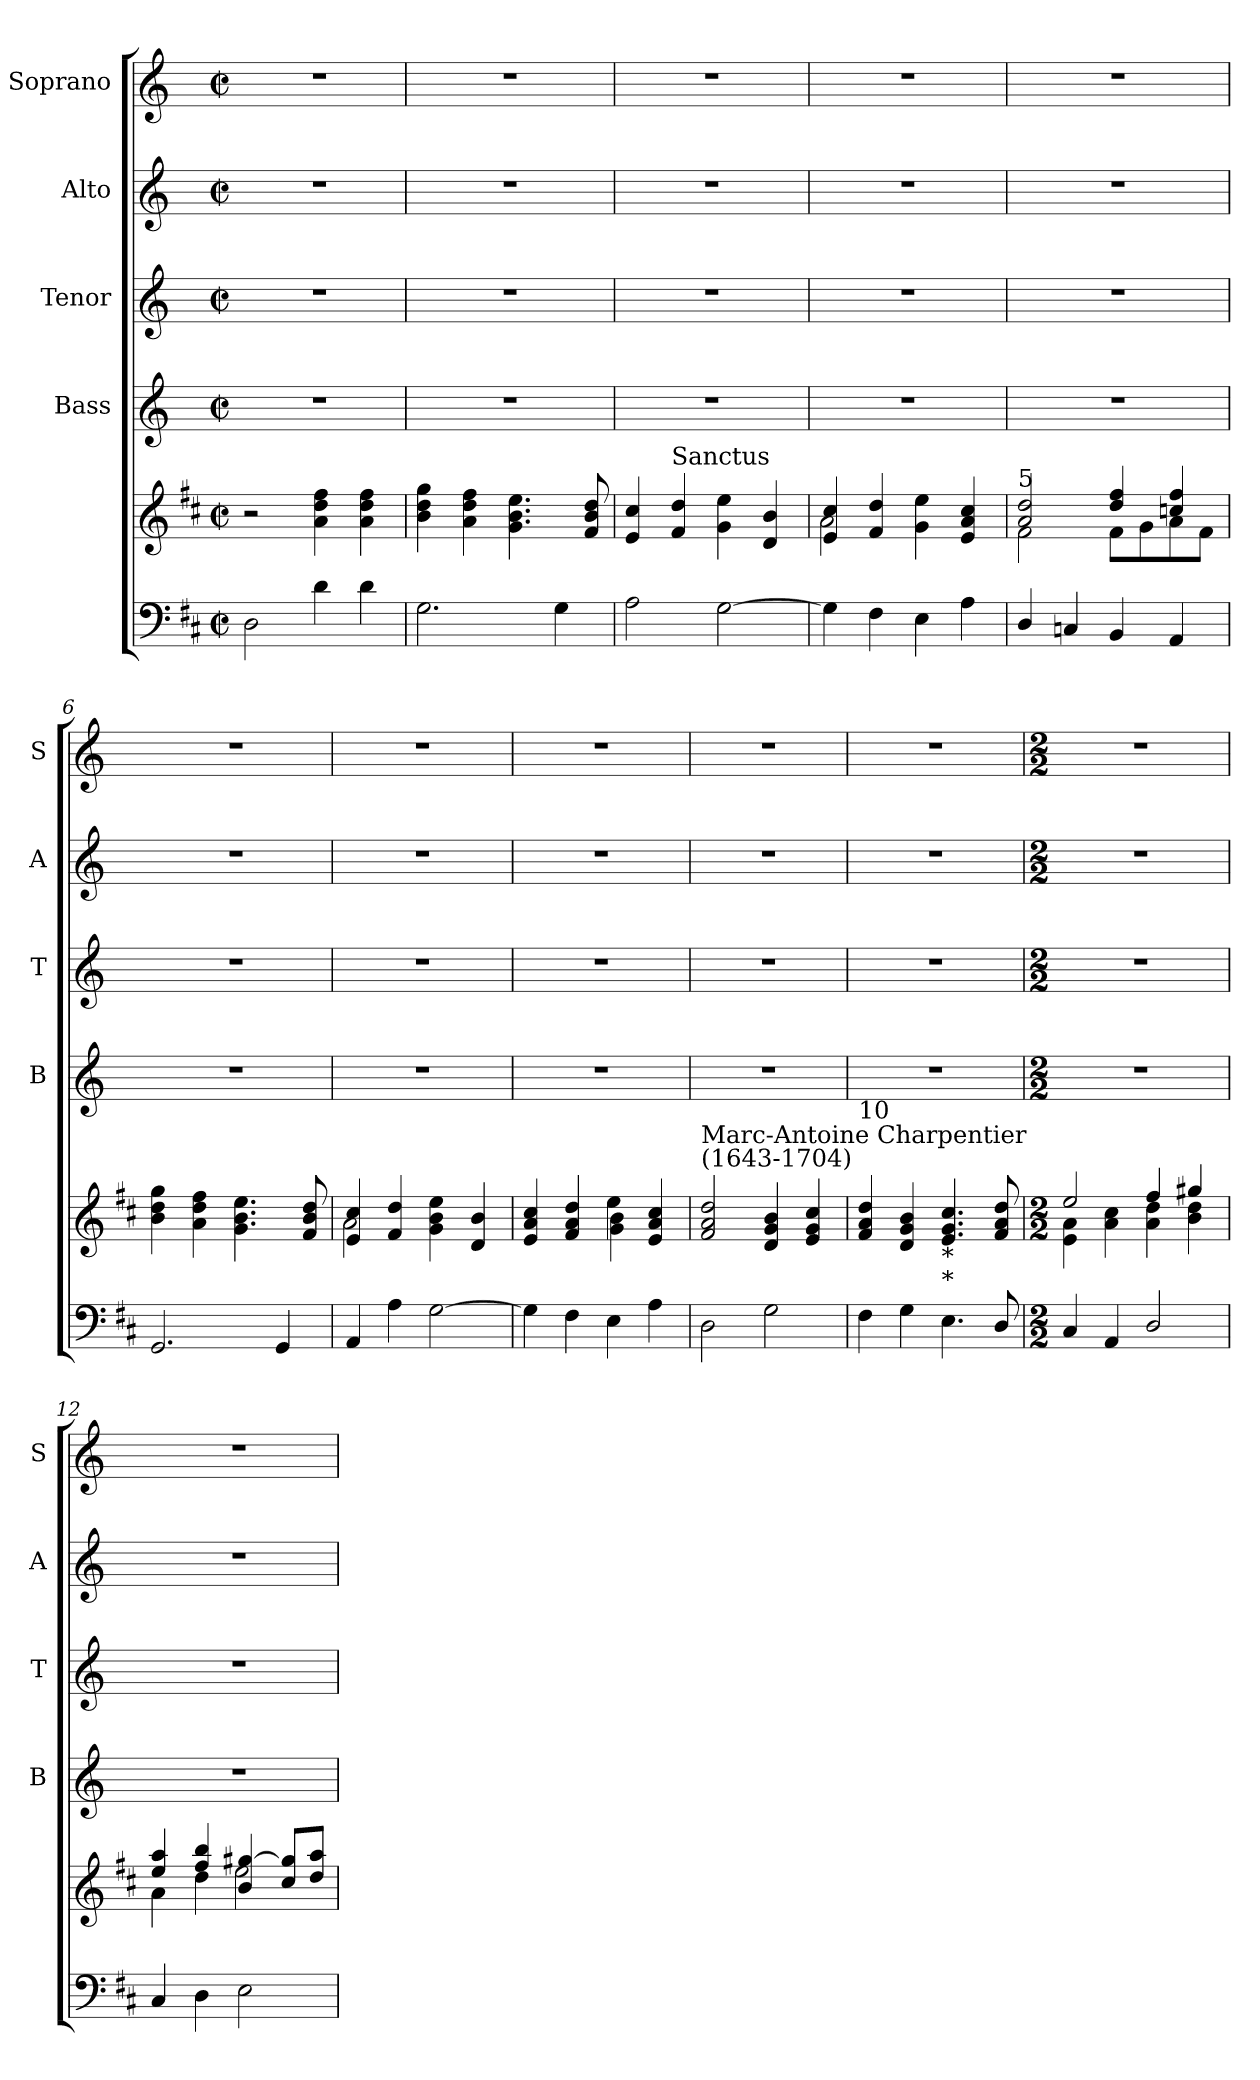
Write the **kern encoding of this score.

**kern	**kern	**kern	**kern	**kern	**kern
*part6	*part5	*part4	*part3	*part2	*part1
*staff6	*staff5	*staff4	*staff3	*staff2	*staff1
*	*	*I"Bass	*I"Tenor	*I"Alto	*I"Soprano
*	*	*I'B	*I'T	*I'A	*I'S
*clefF4	*clefG2	*clefG2	*clefG2	*clefG2	*clefG2
*k[f#c#]	*k[f#c#]	*k[]	*k[]	*k[]	*k[]
*D:	*D:	*C:	*C:	*C:	*C:
*M2/2	*M2/2	*M2/2	*M2/2	*M2/2	*M2/2
*met(c|)	*met(c|)	*met(c|)	*met(c|)	*met(c|)	*met(c|)
=1	=1	=1	=1	=1	=1
*	*^	*	*	*	*
2D\	2r	2ryy	1r	1r	1r	1r
4d\	4a\ 4dd\ 4ff#\	2ryy	.	.	.	.
4d\	4a\ 4dd\ 4ff#\	.	.	.	.	.
=2	=2	=2	=2	=2	=2	=2
2.G\	4b\ 4dd\ 4gg\	2ryy	1r	1r	1r	1r
.	4a\ 4dd\ 4ff#\	.	.	.	.	.
.	4.g\ 4.b\ 4.ee\	2ryy	.	.	.	.
4G\	.	.	.	.	.	.
.	8f#/ 8b/ 8dd/	.	.	.	.	.
=3	=3	=3	=3	=3	=3	=3
2A\	4e/ 4cc#/	2ryy	1r	1r	1r	1r
!	!LO:TX:a:t=Sanctus	!	!	!	!	!
.	4f#/ 4dd/	.	.	.	.	.
[2G\	4g\ 4ee\	2ryy	.	.	.	.
.	4d/ 4b/	.	.	.	.	.
=4	=4	=4	=4	=4	=4	=4
4G\]	4e/ 4cc#/	2a\	1r	1r	1r	1r
4F#\	4f#/ 4dd/	.	.	.	.	.
4E\	4g\ 4ee\	2ryy	.	.	.	.
4A\	4e/ 4a/ 4cc#/	.	.	.	.	.
=5	=5	=5	=5	=5	=5	=5
!	!LO:TX:a:t=5	!	!	!	!	!
4D/	2a/ 2dd/	2f#\	1r	1r	1r	1r
4Cn/	.	.	.	.	.	.
4BB/	4dd/ 4ff#/	8f#\L	.	.	.	.
.	.	8g\	.	.	.	.
4AA/	4ccn/ 4ff#/	8a\	.	.	.	.
.	.	8f#\J	.	.	.	.
=6	=6	=6	=6	=6	=6	=6
2.GG/	4b\ 4dd\ 4gg\	2ryy	1r	1r	1r	1r
.	4a\ 4dd\ 4ff#\	.	.	.	.	.
.	4.g\ 4.b\ 4.ee\	2ryy	.	.	.	.
4GG/	.	.	.	.	.	.
.	8f#/ 8b/ 8dd/	.	.	.	.	.
=7	=7	=7	=7	=7	=7	=7
4AA/	4e/ 4cc#/	2a\	1r	1r	1r	1r
4A\	4f#/ 4dd/	.	.	.	.	.
[2G\	4g\ 4b\ 4ee\	2ryy	.	.	.	.
.	4d/ 4b/	.	.	.	.	.
=8	=8	=8	=8	=8	=8	=8
4G\]	4e/ 4a/ 4cc#/	2ryy	1r	1r	1r	1r
4F#\	4f#/ 4a/ 4dd/	.	.	.	.	.
4E\	4ee\	4g\ 4b\	.	.	.	.
4A\	4e/ 4a/ 4cc#/	4ryy	.	.	.	.
=9	=9	=9	=9	=9	=9	=9
!	!LO:TX:a:t=Marc-Antoine Charpentier\n(1643-1704)	!	!	!	!	!
2D\	2f#/ 2a/ 2dd/	2ryy	1r	1r	1r	1r
2G\	4d/ 4g/ 4b/	2ryy	.	.	.	.
.	4e/ 4g/ 4cc#/	.	.	.	.	.
=10	=10	=10	=10	=10	=10	=10
!	!LO:TX:a:t=10	!	!	!	!	!
4F#\	4f#/ 4a/ 4dd/	2ryy	1r	1r	1r	1r
4G\	4d/ 4g/ 4b/	.	.	.	.	.
!	!LO:TX:b:t=*\n*	!	!	!	!	!
4.E\	4.e/ 4.g/ 4.cc#/	2ryy	.	.	.	.
8D/	8f#/ 8a/ 8dd/	.	.	.	.	.
!!LO:LB:g=z
=11	=11	=11	=11	=11	=11	=11
*M2/2	*M2/2	*	*M2/2	*M2/2	*M2/2	*M2/2
*^	*	*	*	*	*	*
4C#/	1ryy	2ee/	4e\ 4a\	1r	1r	1r	1r
4AA/	.	.	4a\ 4cc#\	.	.	.	.
2D/	.	4ff#/	4a\ 4dd\	.	.	.	.
.	.	4gg#X/	4b\ 4dd\	.	.	.	.
=12	=12	=12	=12	=12	=12	=12	=12
4C#/	1ryy	4ee/ 4aa/	4a\	1r	1r	1r	1r
4D\	.	4ff#/ 4bb/	4dd\	.	.	.	.
2E\	.	4b/ [>4gg#X/	2ee\	.	.	.	.
.	.	8cc#/ 8gg#/]L	.	.	.	.	.
.	.	8dd/ 8aa/J	.	.	.	.	.
*v	*v	*	*	*	*	*	*
*	*v	*v	*	*	*	*
=	=	=	=	=	=
*-	*-	*-	*-	*-	*-
